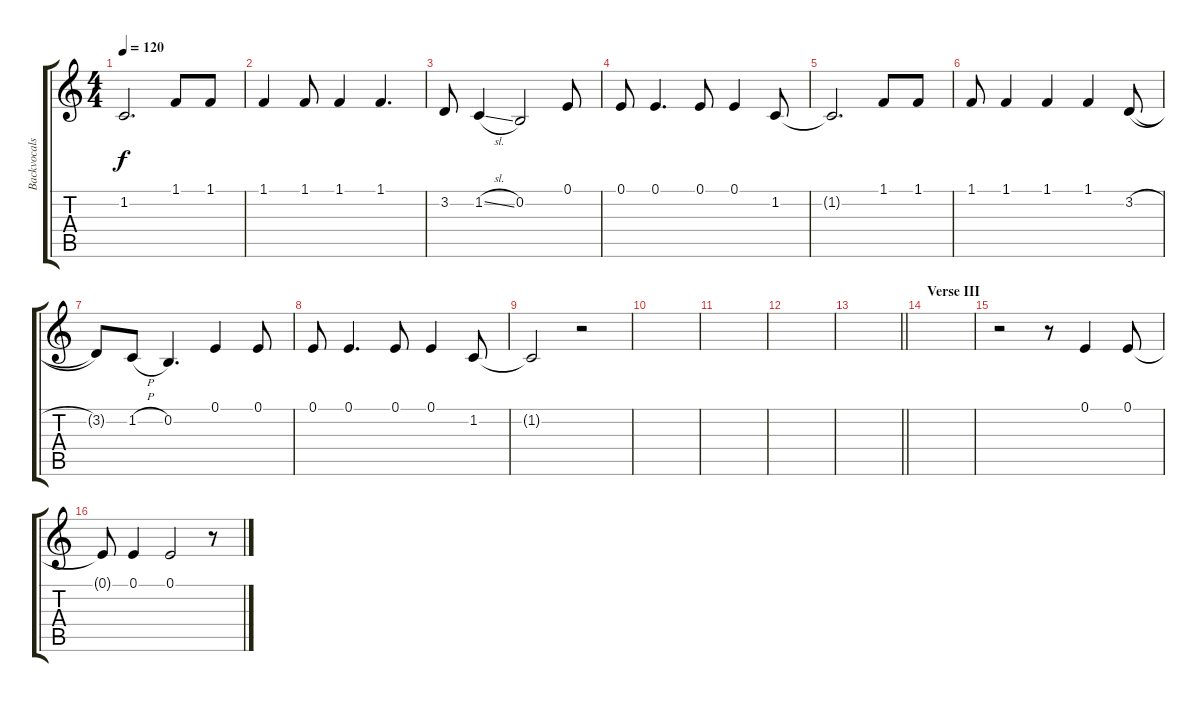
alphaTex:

\track ("Backvocals" "Backvocals") {instrument trombone}
\staff {score tabs}
\tuning (E4 B3 G3 D3 A2 E2) {hide}
\ts (4 4)
\tempo 120
\clef g2
\ks c
1.2{t}.2{d dy f} 1.1.8 1.1.8 |
1.1.4 1.1.8 1.1.4 1.1.4{d} |
3.2.8 1.2{sl}.4 0.2.2 0.1.8 |
0.1.8 0.1.4{d} 0.1.8 0.1.4 1.2.8 |
1.2{t}.2{d} 1.1.8 1.1.8 |
1.1.8 1.1.4 1.1.4 1.1.4 3.2{h}.8 |
3.2{t}.8 1.2{h}.8 0.2.4{d} 0.1.4 0.1.8 |
0.1.8 0.1.4{d} 0.1.8 0.1.4 1.2.8 |
1.2{t}.2 r.2 |
|
|
|
\barLineRight lightlight
|
\section ("" "Verse III")
|
r.2 r.8 0.1.4 0.1.8 |
0.1{t}.8 0.1.4 0.1.2 r.8
